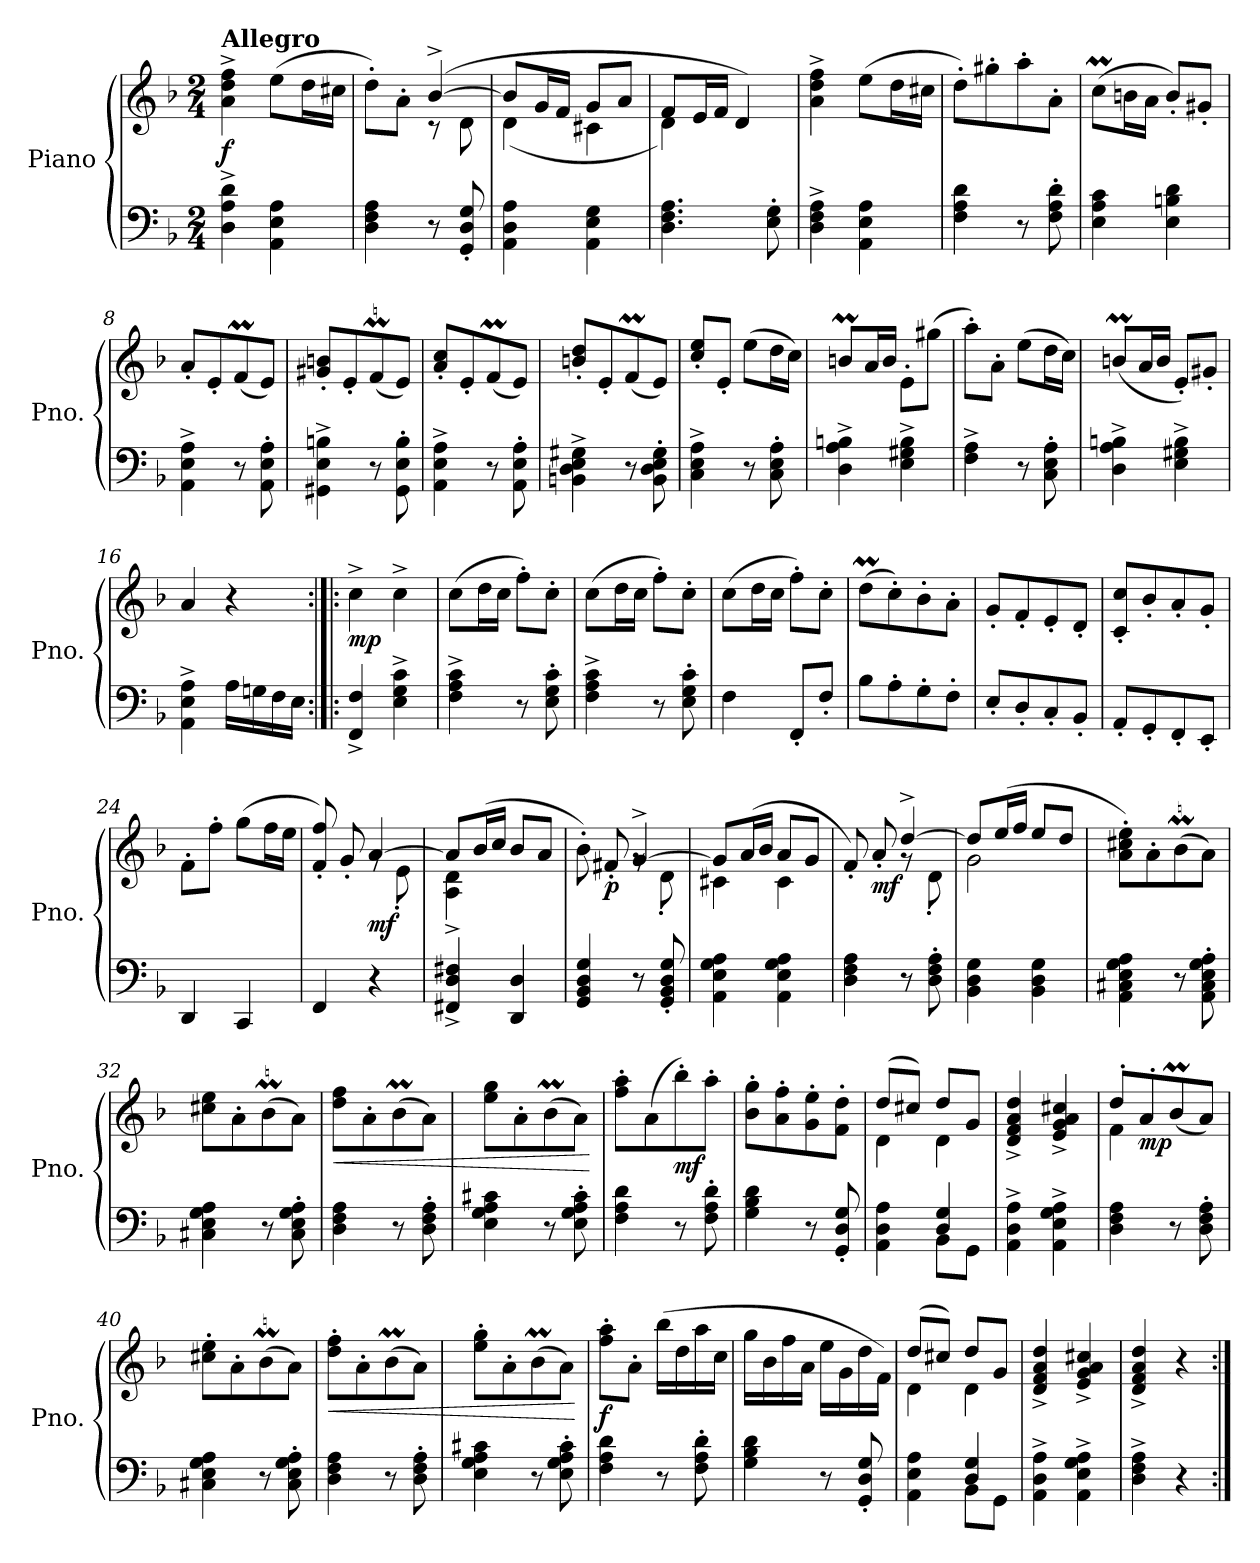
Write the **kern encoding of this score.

**kern	**kern	**dynam
*part1	*part1	*part1
*staff2	*staff1	*staff1/2
*I"Piano	*	*
*I'Pno.	*	*
*clefF4	*clefG2	*
*k[b-]	*k[b-]	*
*M2/4	*M2/4	*
*MM108	*MM108	*
=1	=1	=1
!	!LO:TX:a:B:t=Allegro	!
!	!	!LO:DY:b
4D\^ 4A\^ 4d\^	4a\^ 4dd\^ 4ff\^	f
4AA\ 4E\ 4A\	(8ee\L	.
.	16dd\L	.
.	16cc#X\JJ	.
=2	=2	=2
*	*^	*
4D\ 4F\ 4A\	8dd'\L)	4ryy	.
.	8a'\J	.	.
8r	([4b-^/	8r	.
8GG/' 8D/' 8G/'	.	8d\	.
=3	=3	=3	=3
4AA\ 4D\ 4A\	8b-/L]	(4d\	.
.	16g/L	.	.
.	16f/JJ	.	.
4AA\ 4E\ 4G\	8g/L	4c#X\	.
.	8a/J	.	.
=4	=4	=4	=4
4.D\ 4.F\ 4.A\	8f/L	4d\)	.
.	16e/L	.	.
.	16f/JJ	.	.
.	4d/)	4ryy	.
8E\' 8G\'	.	.	.
*	*v	*v	*
!!LO:LB:g=z
=5	=5	=5
4D\^ 4F\^ 4A\^	4a\^ 4dd\^ 4ff\^	.
4AA\ 4E\ 4A\	(8ee\L	.
.	16dd\L	.
.	16cc#X\JJ	.
=6	=6	=6
4F\ 4A\ 4d\	8dd'\L)	.
.	8gg#X'\	.
8r	8aa'\	.
8F\' 8A\' 8d\'	8a'\J	.
=7	=7	=7
4E\ 4A\ 4c\	(8ccM\L	.
.	16bn\L	.
.	16a\JJ	.
4E\ 4Bn\ 4d\	8b'/L)	.
.	8g#X'/J	.
=8	=8	=8
4AA\^ 4E\^ 4A\^	8a'/L	.
.	8e'/	.
8r	(8fM/	.
8AA\' 8E\' 8A\'	8e/J)	.
=9	=9	=9
4GG#X\^ 4E\^ 4Bn\^	8g#X/' 8bn/'L	.
.	8e'/	.
8r	(8fM/	.
8GG#\' 8E\' 8B\'	8e/J)	.
!!LO:LB:g=z
=10	=10	=10
4AA\^ 4E\^ 4A\^	8a/' 8cc/'L	.
.	8e'/	.
8r	(8fM/	.
8AA\' 8E\' 8A\'	8e/J)	.
=11	=11	=11
4BBn\^ 4D\^ 4E\^ 4G#X\^	8bn/' 8dd/'L	.
.	8e'/	.
8r	(8fM/	.
8BB\' 8D\' 8E\' 8G#\'	8e/J)	.
=12	=12	=12
4C\^ 4E\^ 4A\^	8cc/' 8ee/'L	.
.	8e'/J	.
8r	(8ee\L	.
8C\' 8E\' 8A\'	16dd\L	.
.	16cc\JJ)	.
=13	=13	=13
4D\^ 4A\^ 4Bn\^	8bnm/L	.
.	16a/L	.
.	16b/JJ	.
4E\^ 4G#X\^ 4B\^	8e'\L	.
.	(8gg#X\J	.
!!LO:LB:g=z
=14	=14	=14
4F\^ 4A\^	8aa'\L)	.
.	8a'\J	.
8r	(8ee\L	.
8C\' 8E\' 8A\'	16dd\L	.
.	16cc\JJ)	.
=15	=15	=15
4D\^ 4A\^ 4Bn\^	(>8bnm/L	.
.	16a/L	.
.	16b/JJ	.
4E\^ 4G#X\^ 4B\^	8e'/L)	.
.	8g#X'/J	.
=16	=16	=16
4AA\^ 4E\^ 4A\^	4a/	.
16A\LL	4r	.
16Gn\	.	.
16F\	.	.
16E\JJ	.	.
!!LO:PB:g=z
=17:|!|:	=17:|!|:	=17:|!|:
!	!	!LO:DY:b
4FF/^ 4F/^	4cc^\	mp
4E\^ 4G\^ 4c\^	4cc^\	.
=18	=18	=18
4F\^ 4A\^ 4c\^	(8cc\L	.
.	16dd\L	.
.	16cc\JJ	.
8r	8ff'\L)	.
8E\' 8G\' 8c\'	8cc'\J	.
=19	=19	=19
4F\^ 4A\^ 4c\^	(8cc\L	.
.	16dd\L	.
.	16cc\JJ	.
8r	8ff'\L)	.
8E\' 8G\' 8c\'	8cc'\J	.
=20	=20	=20
4F\	(8cc\L	.
.	16dd\L	.
.	16cc\JJ	.
8FF'/L	8ff'\L)	.
8F'/J	8cc'\J	.
!!LO:LB:g=z
=21	=21	=21
8B-\L	(8ddM\L	.
8A'\	8cc'\)	.
8G'\	8b-'\	.
8F'\J	8a'\J	.
=22	=22	=22
8E'/L	8g'/L	.
8D'/	8f'/	.
8C'/	8e'/	.
8BB-'/J	8d'/J	.
=23	=23	=23
8AA'/L	8c/' 8cc/'L	.
8GG'/	8b-'/	.
8FF'/	8a'/	.
8EE'/J	8g'/J	.
=24	=24	=24
4DD/	8f'\L	.
.	8ff'\J	.
4CC/	(8gg\L	.
.	16ff\L	.
.	16ee\JJ	.
=25	=25	=25
*	*^	*
4FF/	8f/' 8ff/')	4ryy	.
.	8g'/	.	.
!	!	!	!LO:DY:b
4r	[4a/	8rg	mf
.	.	8e'\	.
!!LO:LB:g=z	!!
=26	=26	=26	=26
4FF#X/^ 4D/^ 4F#X/^	8a/L]	4A\^ 4d\^	.
.	(16b-/L	.	.
.	16cc/JJ	.	.
4DD/ 4D/	8b-/L	4ryy	.
.	8a/J	.	.
=27	=27	=27	=27
4GG/ 4BB-/ 4D/ 4G/	8b-'\)	4ryy	.
!	!	!	!LO:DY:b
.	8f#X'/	.	p
8r	[4g^/	8rg	.
8GG/' 8BB-/' 8D/' 8G/'	.	8d'\	.
=28	=28	=28	=28
4AA\ 4E\ 4G\ 4A\	8g/L]	4c#X\	.
.	(16a/L	.	.
.	16b-/JJ	.	.
4AA\ 4E\ 4G\ 4A\	8a/L	4c#\	.
.	8g/J	.	.
=29	=29	=29	=29
4D\ 4F\ 4A\	8f'/)	4ryy	.
!	!	!	!LO:DY:b
.	8a'/	.	mf
8r	[4dd^/	8rg	.
8D\' 8F\' 8A\'	.	8d'\	.
=30	=30	=30	=30
4BB-\ 4D\ 4G\	8dd/L]	2g\	.
.	(16ee/L	.	.
.	16ff/JJ	.	.
4BB-\ 4D\ 4G\	8ee/L	.	.
.	8dd/J	.	.
*	*v	*v	*
!!LO:LB:g=z
=31	=31	=31
4AA\ 4C#X\ 4E\ 4G\ 4A\	8a\' 8cc#X\' 8ee\'L)	.
.	8a'\	.
8r	(8b-M\	.
8AA\' 8C#\' 8E\' 8G\' 8A\'	8a\J)	.
=32	=32	=32
4C#X\ 4E\ 4G\ 4A\	8cc#X\ 8ee\L	.
.	8a'\	.
8r	(8b-M\	.
8C#\' 8E\' 8G\' 8A\'	8a\J)	.
=33	=33	=33
!	!	!LO:HP:b
4D\ 4F\ 4A\	8dd\ 8ff\L	<
.	8a'\	.
8r	(8b-M\	.
8D\' 8F\' 8A\'	8a\J)	.
=34	=34	=34
4E\ 4G\ 4A\ 4c#X\	8ee\ 8gg\L	.
.	8a'\	.
8r	(8b-M\	.
8E\' 8G\' 8A\' 8c#\'	8a\J)	.
.	.	[
=35	=35	=35
4F\ 4A\ 4d\	8ff\' 8aa\'L	.
.	(8a\	.
!	!	!LO:DY:b
8r	8bb-'\)	mf
8F\' 8A\' 8d\'	8aa'\J	.
=36	=36	=36
4G\ 4B-\ 4d\	8b-\' 8gg\'L	.
.	8a\' 8ff\'	.
8r	8g\' 8ee\'	.
8GG/' 8D/' 8G/'	8f\' 8dd\'J	.
!!LO:LB:g=z
=37	=37	=37
*^	*^	*
4AA\ 4D\ 4A\	4ryy	(8dd/L	4d\	.
.	.	8cc#X/J)	.	.
4D/ 4G/	8BB-\L	8dd/L	4d\	.
.	8GG\J	8g/J	.	.
*v	*v	*	*	*
*	*v	*v	*
=38	=38	=38
4AA\^ 4D\^ 4A\^	4d/^ 4f/^ 4a/^ 4dd/^	.
4AA\^ 4E\^ 4G\^ 4A\^	4e/^ 4g/^ 4a/^ 4cc#X/^	.
=39	=39	=39
*	*^	*
4D\ 4F\ 4A\	8dd'/L	4f\	.
!	!	!	!LO:DY:b
.	8a'/	.	mp
8r	(8b-M/	4ryy	.
8D\' 8F\' 8A\'	8a/J)	.	.
*	*v	*v	*
=40	=40	=40
4C#X\ 4E\ 4G\ 4A\	8cc#X\' 8ee\'L	.
.	8a'\	.
8r	(8b-M\	.
8C#\' 8E\' 8G\' 8A\'	8a\J)	.
=41	=41	=41
!	!	!LO:HP:b
4D\ 4F\ 4A\	8dd\' 8ff\'L	<
.	8a'\	.
8r	(8b-M\	.
8D\' 8F\' 8A\'	8a\J)	.
=42	=42	=42
4E\ 4G\ 4A\ 4c#X\	8ee\' 8gg\'L	.
.	8a'\	.
8r	(8b-M\	.
8E\' 8G\' 8A\' 8c#\'	8a\J)	.
.	.	[
!!LO:LB:g=z
=43	=43	=43
!	!	!LO:DY:b
4F\ 4A\ 4d\	8ff\' 8aa\'L	f
.	8a'\J	.
8r	(16bb-\LL	.
.	16dd\	.
8F\' 8A\' 8d\'	16aa\	.
.	16cc\JJ	.
=44	=44	=44
4G\ 4B-\ 4d\	16gg\LL	.
.	16b-\	.
.	16ff\	.
.	16a\JJ	.
8r	16ee\LL	.
.	16g\	.
8GG/' 8D/' 8G/'	16dd\	.
.	16f\JJ)	.
=45	=45	=45
*^	*^	*
4AA\ 4E\ 4A\	4ryy	(8dd/L	4d\	.
.	.	8cc#X/J)	.	.
4D/ 4G/	8BB-\L	8dd/L	4d\	.
.	8GG\J	8g/J	.	.
*v	*v	*	*	*
*	*v	*v	*
=46	=46	=46
4AA\^ 4D\^ 4A\^	4d/^ 4f/^ 4a/^ 4dd/^	.
4AA\^ 4E\^ 4G\^ 4A\^	4e/^ 4g/^ 4a/^ 4cc#X/^	.
=47	=47	=47
4D\^ 4F\^ 4A\^	4d/^ 4f/^ 4a/^ 4dd/^	.
4r	4r	.
=:|!	=:|!	=:|!
*-	*-	*-
